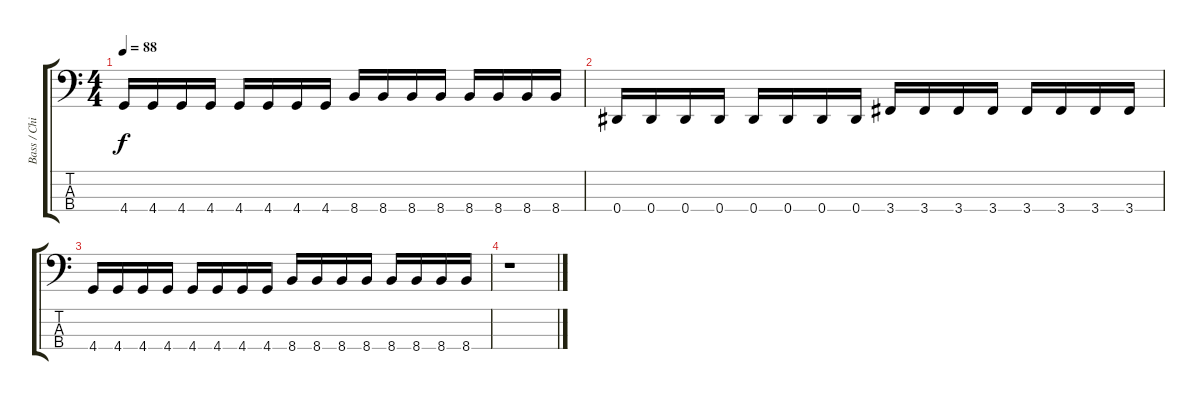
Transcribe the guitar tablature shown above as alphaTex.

\track ("Bass / Chi Cheng" "Bass / Chi") {instrument electricbassfinger}
\staff {score tabs}
\tuning (Gb2 Db2 Ab1 Eb1) {hide}
\ts (4 4)
\tempo 88
\clef f4
\ks c
4.4.16{dy f} 4.4.16 4.4.16 4.4.16 4.4.16 4.4.16 4.4.16 4.4.16 8.4.16 8.4.16 8.4.16 8.4.16 8.4.16 8.4.16 8.4.16 8.4.16 |
0.4.16 0.4.16 0.4.16 0.4.16 0.4.16 0.4.16 0.4.16 0.4.16 3.4.16 3.4.16 3.4.16 3.4.16 3.4.16 3.4.16 3.4.16 3.4.16 |
4.4.16 4.4.16 4.4.16 4.4.16 4.4.16 4.4.16 4.4.16 4.4.16 8.4.16 8.4.16 8.4.16 8.4.16 8.4.16 8.4.16 8.4.16 8.4.16 |
r.1
